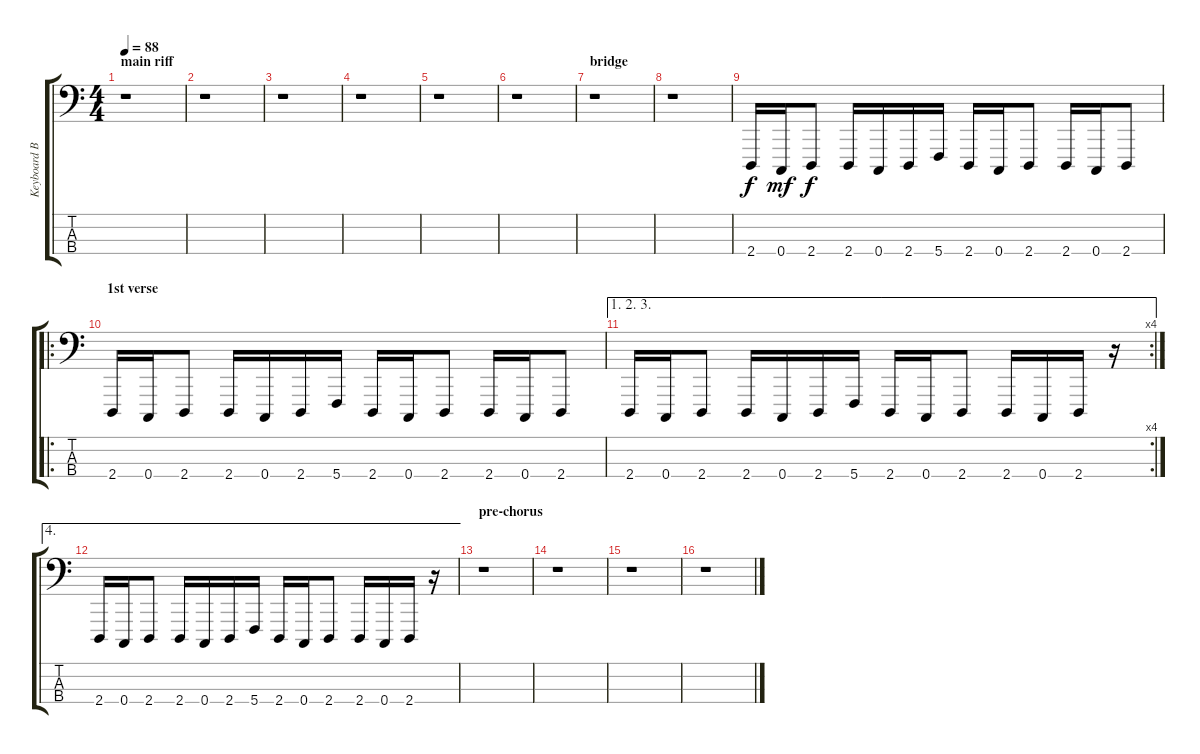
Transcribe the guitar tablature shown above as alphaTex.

\track ("Keyboard Bass" "Keyboard B") {instrument synthbrass1}
\staff {score tabs}
\tuning (F2 C2 G1 C1) {hide}
\ts (4 4)
\section ("" "main riff")
\tempo 88
\clef f4
\ks c
r.1{dy f instrument synthbrass1} |
r.1 |
r.1 |
r.1 |
r.1 |
r.1 |
\section ("" "bridge")
r.1 |
r.1 |
2.4.16 0.4.16{dy mf} 2.4.8{dy f} 2.4.16 0.4.16 2.4.16 5.4.16 2.4.16 0.4.16 2.4.8 2.4.16 0.4.16 2.4.8 |
\ro
\section ("" "1st verse")
2.4.16 0.4.16 2.4.8 2.4.16 0.4.16 2.4.16 5.4.16 2.4.16 0.4.16 2.4.8 2.4.16 0.4.16 2.4.8 |
\ae (1 2 3)
\rc 4
2.4.16 0.4.16 2.4.8 2.4.16 0.4.16 2.4.16 5.4.16 2.4.16 0.4.16 2.4.8 2.4.16 0.4.16 2.4.16 r.16 |
\ae 4
2.4.16 0.4.16 2.4.8 2.4.16 0.4.16 2.4.16 5.4.16 2.4.16 0.4.16 2.4.8 2.4.16 0.4.16 2.4.16 r.16 |
\section ("" "pre-chorus")
r.1 |
r.1 |
r.1 |
r.1
